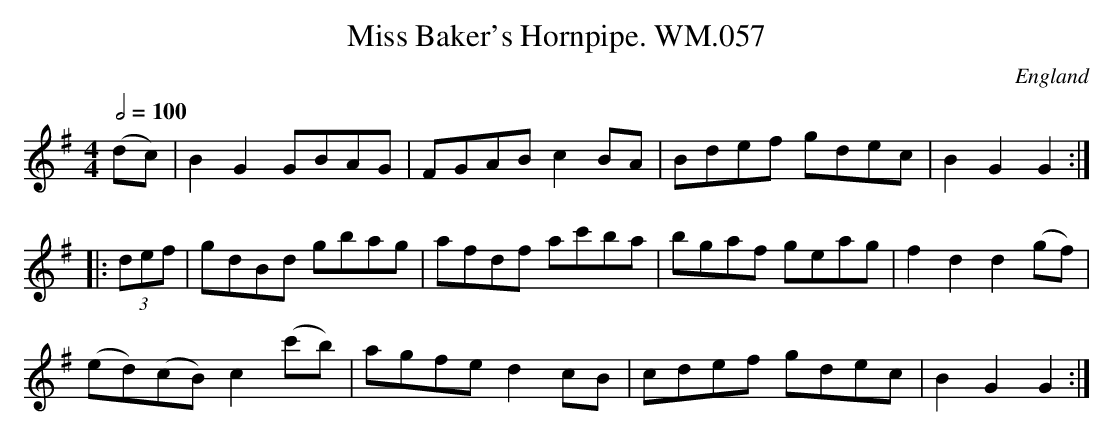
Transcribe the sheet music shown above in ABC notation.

X:1
T:Miss Baker's Hornpipe. WM.057
L:1/8
M:4/4
O:England
Q:1/2=100
K:G
(dc)|B2G2GBAG|FGABc2BA|Bdef gdec|B2G2G2:|!
|:(3def|gdBd gbag|afdf ac'ba|bgaf geag|f2d2d2(gf)|!
(ed)(cB)c2(c'b)|agfed2cB|cdef gdec|B2G2G2:|
